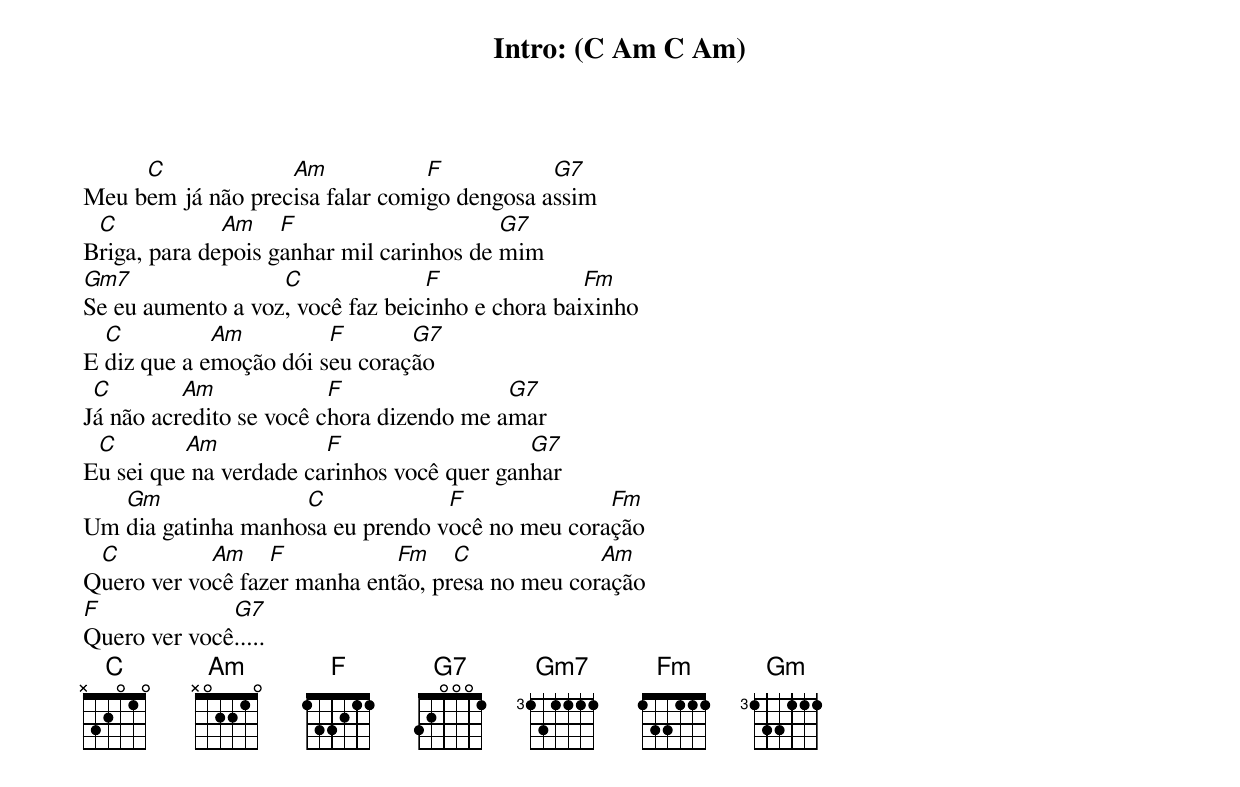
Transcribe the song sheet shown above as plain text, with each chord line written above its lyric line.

Intro: (C Am C Am)

     C             Am            F           G7
Meu bem já não precisa falar comigo dengosa assim
 C            Am    F                     G7
Briga, para depois ganhar mil carinhos de mim
Gm7                C              F               Fm
Se eu aumento a voz, você faz beicinho e chora baixinho
  C          Am         F       G7
E diz que a emoção dói seu coração
 C        Am             F                G7
Já não acredito se você chora dizendo me amar
 C        Am            F                   G7
Eu sei que na verdade carinhos você quer ganhar
   Gm               C             F              Fm
Um dia gatinha manhosa eu prendo você no meu coração
 C          Am    F           Fm    C             Am
Quero ver você fazer manha então, presa no meu coração
F             G7
Quero ver você.....
